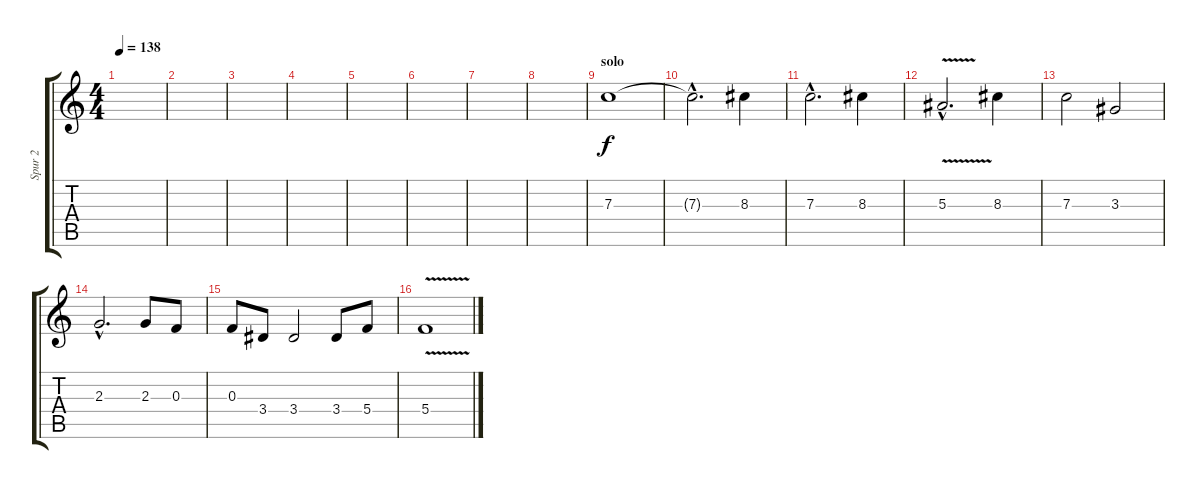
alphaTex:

\track ("Spur 2" "Spur 2") {instrument distortionguitar}
\staff {score tabs}
\tuning (D4 A3 F3 C3 G2 C2) {hide}
\ts (4 4)
\tempo 138
\clef g2
\ks c
|
|
|
|
|
|
|
|
\section ("" "solo")
7.3.1 |
7.3{hac t}.2{d} 8.3.4 |
7.3{hac}.2{d} 8.3.4 |
5.3{v hac}.2{d} 8.3.4 |
7.3.2 3.3.2 |
2.3{hac}.2{d} 2.3.8 0.3.8 |
0.3.8 3.4.8 3.4.2 3.4.8 5.4.8 |
5.4{v}.1{instrument guitarharmonics}
